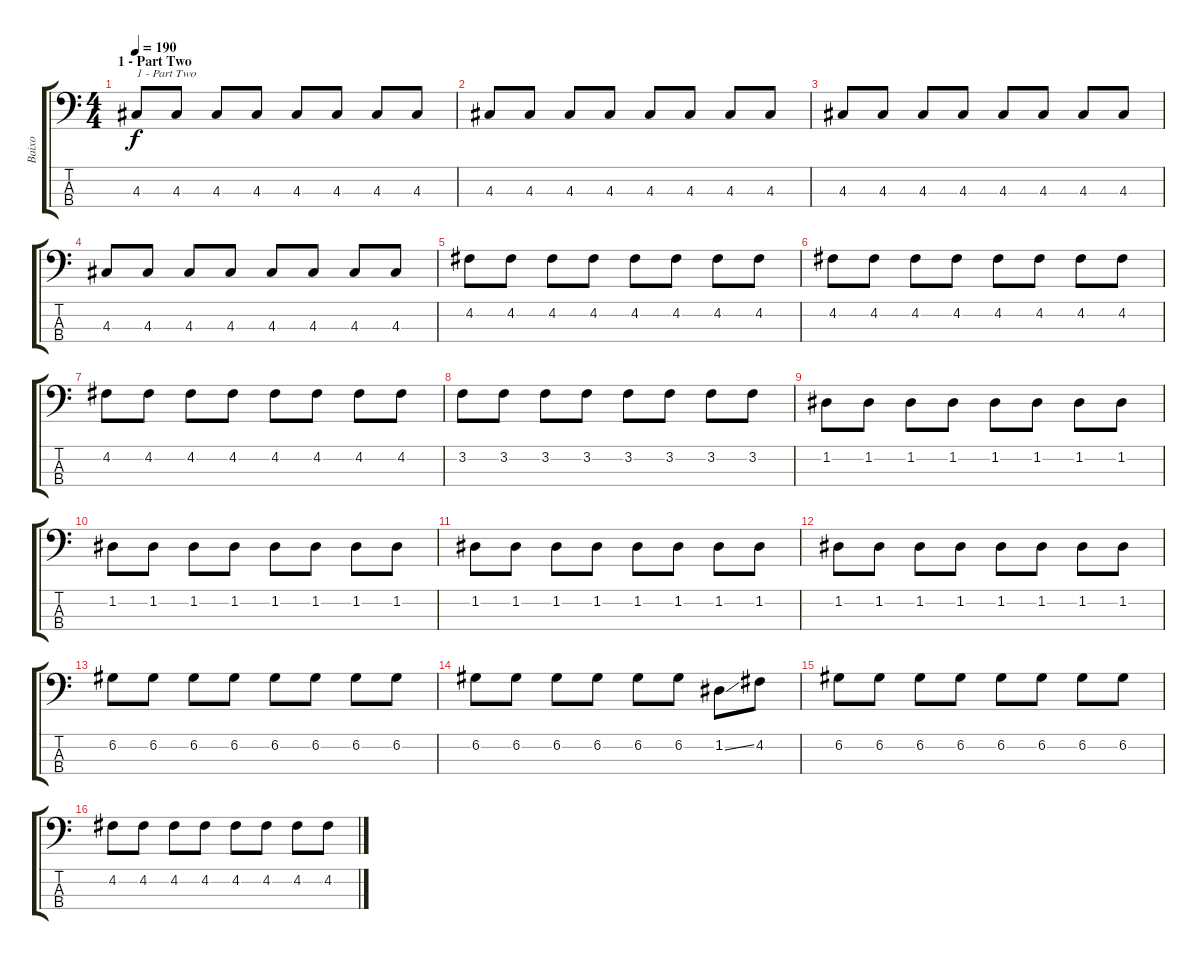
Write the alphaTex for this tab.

\track ("Baixo" "Baixo") {instrument electricbasspick}
\staff {score tabs}
\tuning (G2 D2 A1 E1) {hide}
\ts (4 4)
\section ("" "1 - Part Two")
\tempo 190
\clef f4
\ks c
4.3.8{txt "1 - Part Two" dy f instrument electricbasspick} 4.3.8 4.3.8 4.3.8 4.3.8 4.3.8 4.3.8 4.3.8 |
4.3.8 4.3.8 4.3.8 4.3.8 4.3.8 4.3.8 4.3.8 4.3.8 |
4.3.8 4.3.8 4.3.8 4.3.8 4.3.8 4.3.8 4.3.8 4.3.8 |
4.3.8 4.3.8 4.3.8 4.3.8 4.3.8 4.3.8 4.3.8 4.3.8 |
4.2.8 4.2.8 4.2.8 4.2.8 4.2.8 4.2.8 4.2.8 4.2.8 |
4.2.8 4.2.8 4.2.8 4.2.8 4.2.8 4.2.8 4.2.8 4.2.8 |
4.2.8 4.2.8 4.2.8 4.2.8 4.2.8 4.2.8 4.2.8 4.2.8 |
3.2.8 3.2.8 3.2.8 3.2.8 3.2.8 3.2.8 3.2.8 3.2.8 |
1.2.8 1.2.8 1.2.8 1.2.8 1.2.8 1.2.8 1.2.8 1.2.8 |
1.2.8 1.2.8 1.2.8 1.2.8 1.2.8 1.2.8 1.2.8 1.2.8 |
1.2.8 1.2.8 1.2.8 1.2.8 1.2.8 1.2.8 1.2.8 1.2.8 |
1.2.8 1.2.8 1.2.8 1.2.8 1.2.8 1.2.8 1.2.8 1.2.8 |
6.2.8 6.2.8 6.2.8 6.2.8 6.2.8 6.2.8 6.2.8 6.2.8 |
6.2.8 6.2.8 6.2.8 6.2.8 6.2.8 6.2.8 1.2{ss}.8 4.2.8 |
6.2.8 6.2.8 6.2.8 6.2.8 6.2.8 6.2.8 6.2.8 6.2.8 |
4.2.8 4.2.8 4.2.8 4.2.8 4.2.8 4.2.8 4.2.8 4.2.8
